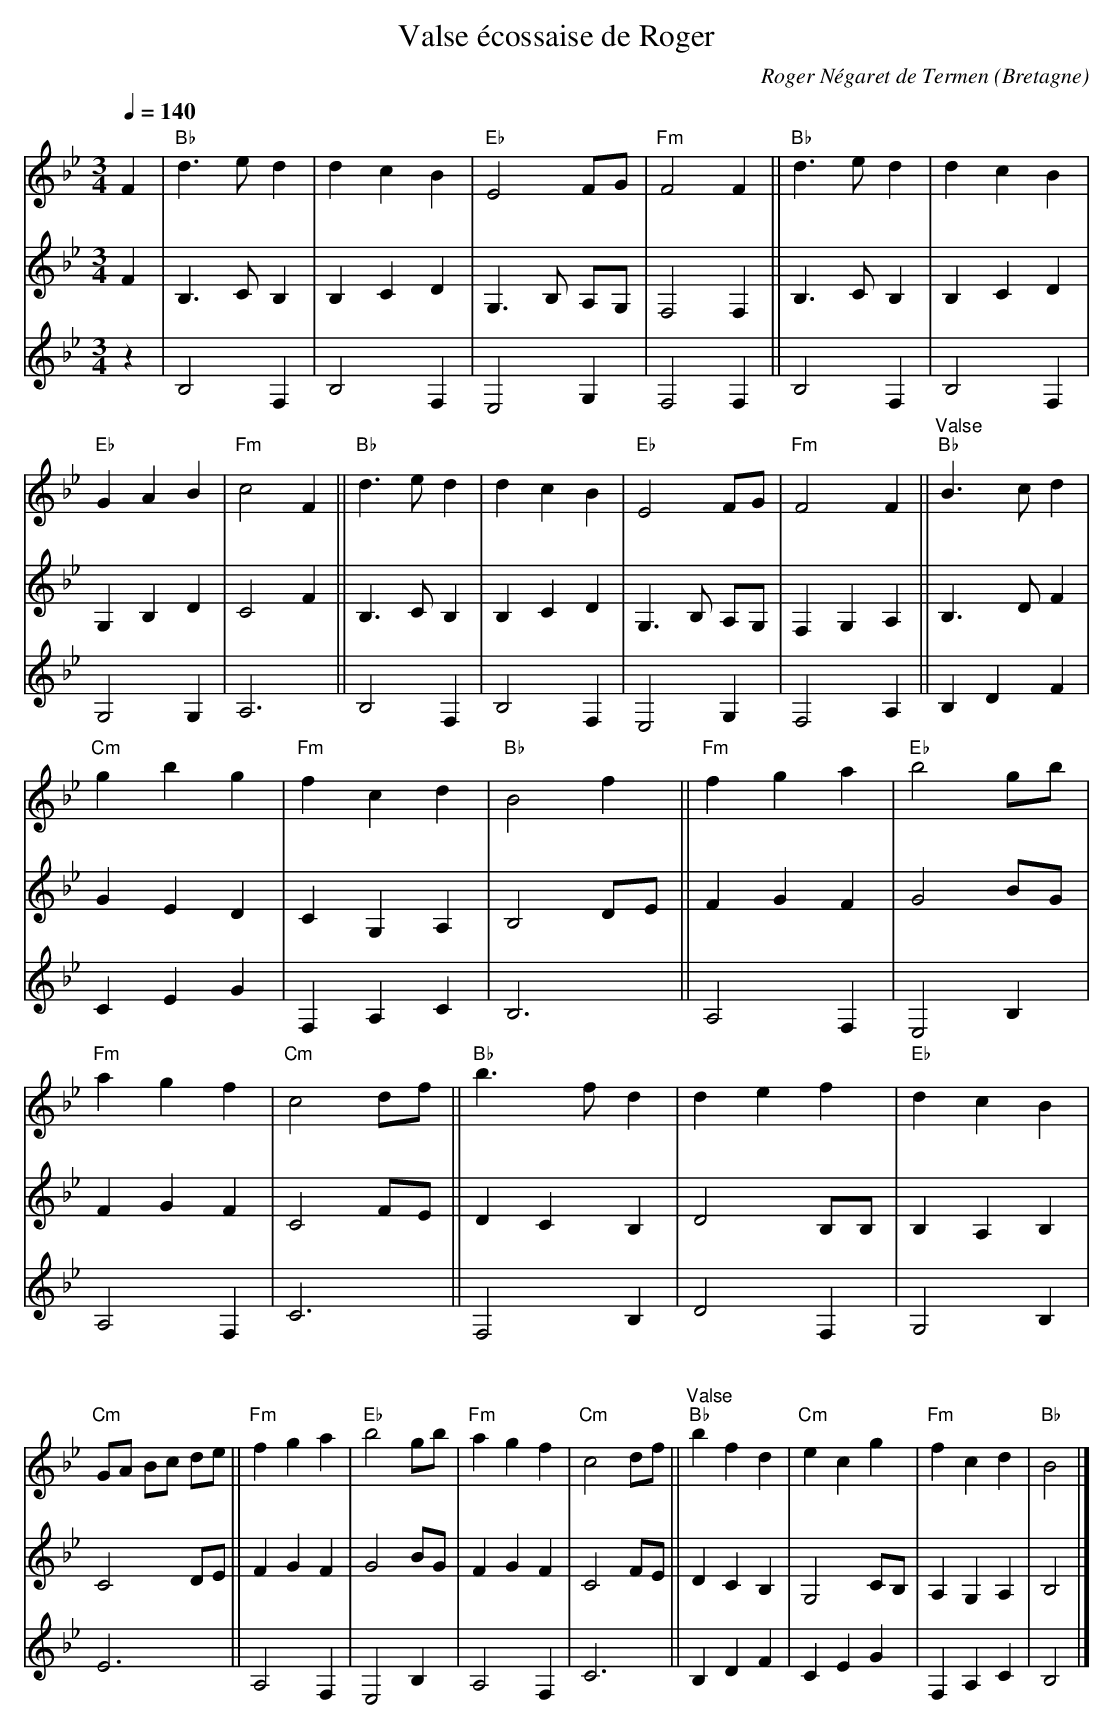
X:1
T:Valse écossaise de Roger
C:Roger Négaret de Termen
O:Bretagne
Q:1/4=140
M:3/4
L:1/8
K:Bbmaj treble
V:1
F2 | "Bb"d3e d2 | d2 c2 B2 | "Eb"E4 FG | "Fm"F4 F2 ||\
"Bb"d3e d2 | d2 c2 B2 | "Eb"G2 A2 B2 | "Fm"c4 F2 ||\
"Bb"d3e d2 | d2 c2 B2 | "Eb"E4 FG | "Fm"F4 F2 ||\
"^Valse" "Bb"B3c d2 | "Cm"g2 b2 g2 | "Fm"f2 c2 d2 | "Bb"B4 f2 ||\
"Fm"f2 g2 a2 | "Eb"b4 gb | "Fm"a2 g2 f2 | "Cm"c4 df ||\
"Bb"b3 f d2 | d2 e2 f2 | "Eb"d2 c2 B2 | "Cm"GA Bc de ||\
"Fm"f2 g2 a2 | "Eb"b4 gb | "Fm"a2 g2 f2 | "Cm"c4 df ||\
"^Valse" "Bb"b2 f2 d2 | "Cm"e2 c2 g2 | "Fm"f2 c2 d2 | "Bb"B4 |]
V:2
F2 | B,3 C B,2 | B,2 C2 D2 | G,3 B, A,G, | F,4 F,2 ||\
B,3 C B,2 | B,2 C2 D2 | G,2 B,2 D2 | C4 F2 ||\
B,3 C B,2 | B,2 C2 D2 | G,3 B, A,G, | F,2 G,2 A,2 ||\
B,3 D F2 | G2 E2 D2 | C2 G,2 A,2 | B,4 DE ||\
F2 G2 F2 | G4 BG | F2 G2 F2 | C4 FE ||\
D2 C2 B,2 | D4 B,B, | B,2 A,2 B,2 | C4 DE ||\
F2 G2 F2 | G4 BG | F2 G2 F2 | C4 FE ||\
D2 C2 B,2 | G,4 CB, | A,2 G,2 A,2 | B,4 |]
V:3
z2 | B,4 F,2 | B,4 F,2 | E,4 G,2 | F,4 F,2 ||\
B,4 F,2 | B,4 F,2 | G,4 G,2 | A,6 ||\
B,4 F,2 | B,4 F,2 | E,4 G,2 | F,4 A,2 ||\
B,2 D2 F2 | C2 E2 G2 | F,2 A,2 C2 | B,6 ||\
A,4 F,2 | E,4 B,2 | A,4 F,2 | C6 ||\
F,4 B,2 | D4 F,2 | G,4 B,2 | E6 ||\
A,4 F,2 | E,4 B,2 | A,4 F,2 | C6 ||\
B,2 D2 F2 | C2 E2 G2 | F,2 A,2 C2 | B,4 |]
